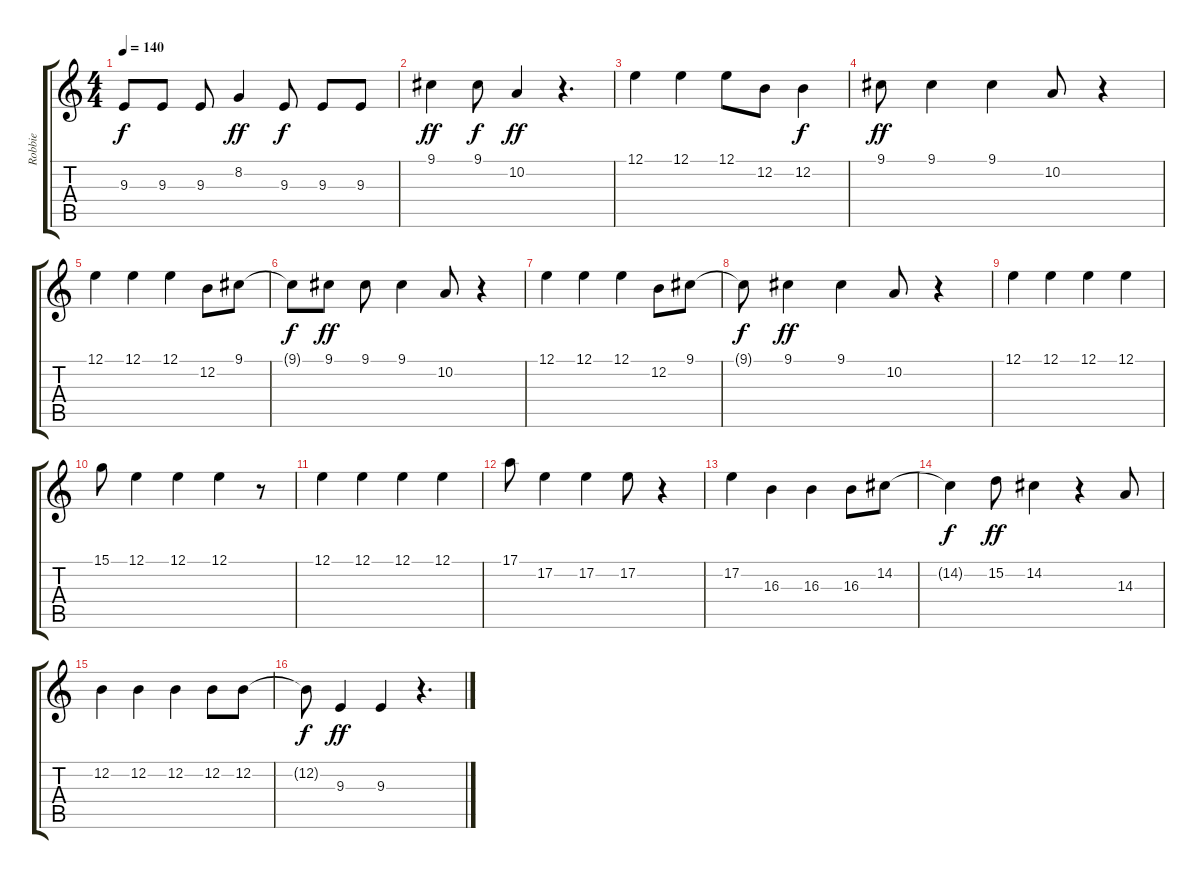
\track ("Robbie" "Robbie") {instrument altosax}
\staff {score tabs}
\tuning (E4 B3 G3 D3 A2 E2) {hide}
\ts (4 4)
\tempo 140
\clef g2
\ks c
9.3.8{dy f} 9.3.8 9.3.8 8.2.4{dy ff} 9.3.8{dy f} 9.3.8 9.3.8 |
9.1.4{dy ff} 9.1.8{dy f} 10.2.4{dy ff} r.4{d} |
12.1.4 12.1.4 12.1.8 12.2.8 12.2.4{dy f} |
9.1.8{dy ff} 9.1.4 9.1.4 10.2.8 r.4 |
12.1.4 12.1.4 12.1.4 12.2.8 9.1.8 |
9.1{t}.8{dy f} 9.1.8{dy ff} 9.1.8 9.1.4 10.2.8 r.4 |
12.1.4 12.1.4 12.1.4 12.2.8 9.1.8 |
9.1{t}.8{dy f} 9.1.4{dy ff} 9.1.4 10.2.8 r.4 |
12.1.4 12.1.4 12.1.4 12.1.4 |
15.1.8 12.1.4 12.1.4 12.1.4 r.8 |
12.1.4 12.1.4 12.1.4 12.1.4 |
17.1.8 17.2.4 17.2.4 17.2.8 r.4 |
17.2.4 16.3.4 16.3.4 16.3.8 14.2.8 |
14.2{t}.4{dy f} 15.2.8{dy ff} 14.2.4 r.4 14.3.8 |
12.2.4 12.2.4 12.2.4 12.2.8 12.2.8 |
12.2{t}.8{dy f} 9.3.4{dy ff} 9.3.4 r.4{d}
